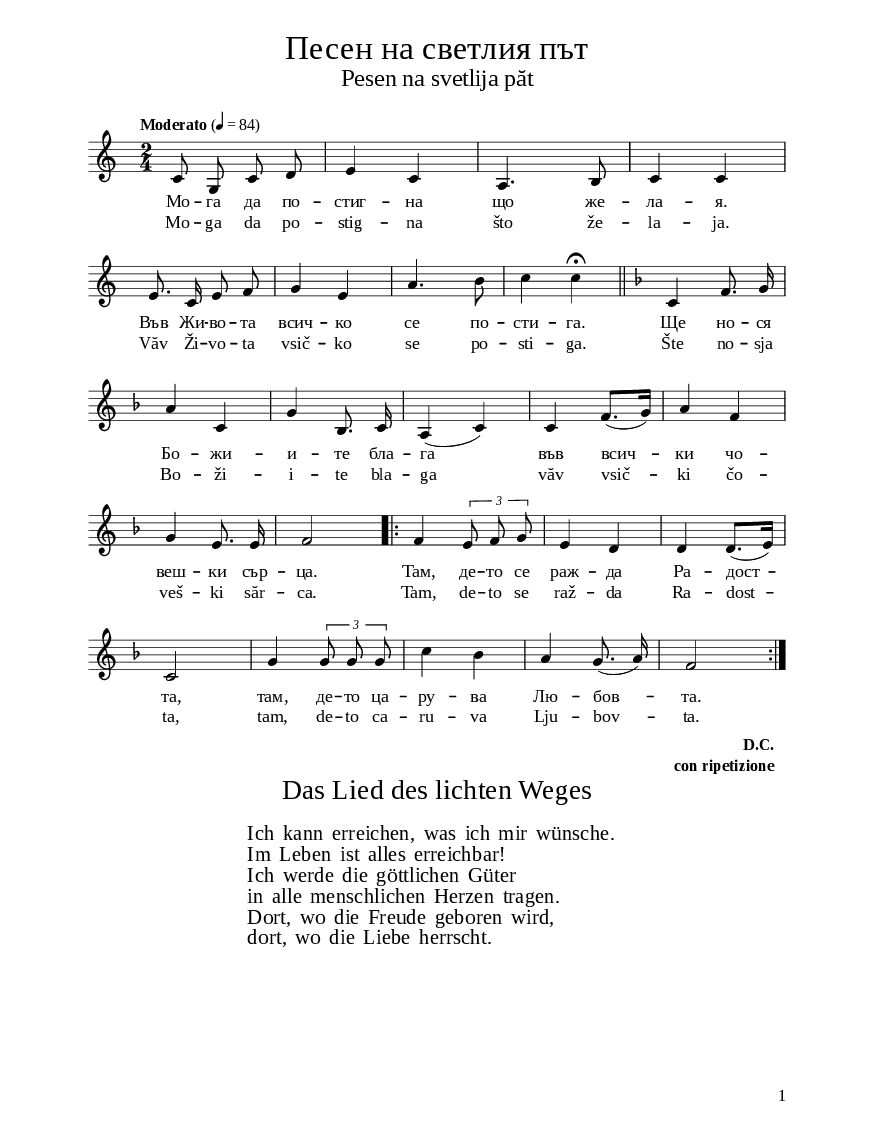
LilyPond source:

\version "2.24.1"

% include paper part and global functions
\include "include/globals.ily"

\bookpart {
   \label #'ref115
  \tocItem \markup "Песен на светлия път – Pesen na svetlija păt"
  \include "include/bookpart-paper.ily"
  \score {
    \include "include/score-layout.ily"



    \new Voice \relative c' {
      \clef treble
      \key c \major
      \time 2/4
      \tempoFunc "Moderato" 4 "84"
      \autoBeamOff
      c8 g8 c8 d8 |  e4 c4 |  a4. b8 |   c4 c4 | \break


      e8. c16 e8 f8 |  g4 e4 |  a4. b8 | c4 c4 \fermata \bar "||" \key f \major c,4 f8. g16 | \break


      a4 c,4 | g'4 bes,8. c16 | a4 ( c4 ) | c4 \autoBeamOn f8. ( g16 ) |  a4 f4 |  \break


      \autoBeamOff g4 e8. e16 | f2 \repeat volta 2  {
        f4 \tuplet 3/2  { e8 f8 g8 } | e4 d4 | d4 \autoBeamOn d8. ( e16 ) | \break


        c2 | g'4  \autoBeamOff \tuplet 3/2 { g8 g8 g8 } | c4 bes4 | a4 g8. ( a16 ) | f2  \break
      }

    }

    \addlyrics {
      Мо  --  га   да
      по  --  стиг  --  на   що   же  --  ла  --  я.   Във   Жи  --  во
      --  та   всич  --  ко   се   по  --  сти  --  га.   Ще   но  --  ся
      Бо  --  жи  --  и  --  те   бла  --  га   във   всич  --  ки   чо
      --  веш  --  ки   сър  --  ца.   Там,   де  --  то   се   раж  --
      да   Ра  --  дост  --  та,   там,   де  --  то   ца  --  ру  --
      ва   Лю  --  бов  --  та.
    }
   \addlyrics {
      Mo  --  ga   da
      po  --  stig  --  na   što   že  --  la  --  ja.   Văv   Ži  --  vo
      --  ta   vsič  --  ko   se   po  --  sti  --  ga.   Šte   no  --  sja
      Bo  --  ži  --  i  --  te   bla  --  ga   văv   vsič  --  ki   čo
      --  veš  --  ki   săr  --  ca.   Tam,   de  --  to   se   raž  --
      da   Ra  --  dost  --  ta,   tam,   de  --  to   ca  --  ru  --
      va   Lju  --  bov  --  ta.
    }

    \header {
      title = \titleFunc "Песен на светлия път" "Pesen na svetlija păt"
    }

    \midi{}
  } % score


   \markup \dc-two "D.C.""con ripetizione"

  

  % include foreign translation(s) of the song


  \version "2.24.1"

\markup \fill-line { \fontsize #deTitleFontSize "Das Lied des lichten Weges" }
\markup \null
\markup \null
\markup \fontsize #deCoupletFontSize {
  \hspace #14
  \override #`(baseline-skip . ,deCoupletBaselineSkip)

  \column {
  

\line { " "Ich kann erreichen, was ich mir wünsche.  }

\line { " "Im Leben ist alles erreichbar! }

\line { " "Ich werde die göttlichen Güter  }

\line { " "in alle menschlichen Herzen tragen. }

\line { " "Dort, wo die Freude geboren wird,  }

\line { " "dort, wo die Liebe herrscht. }

  }
}


} % bookpart
